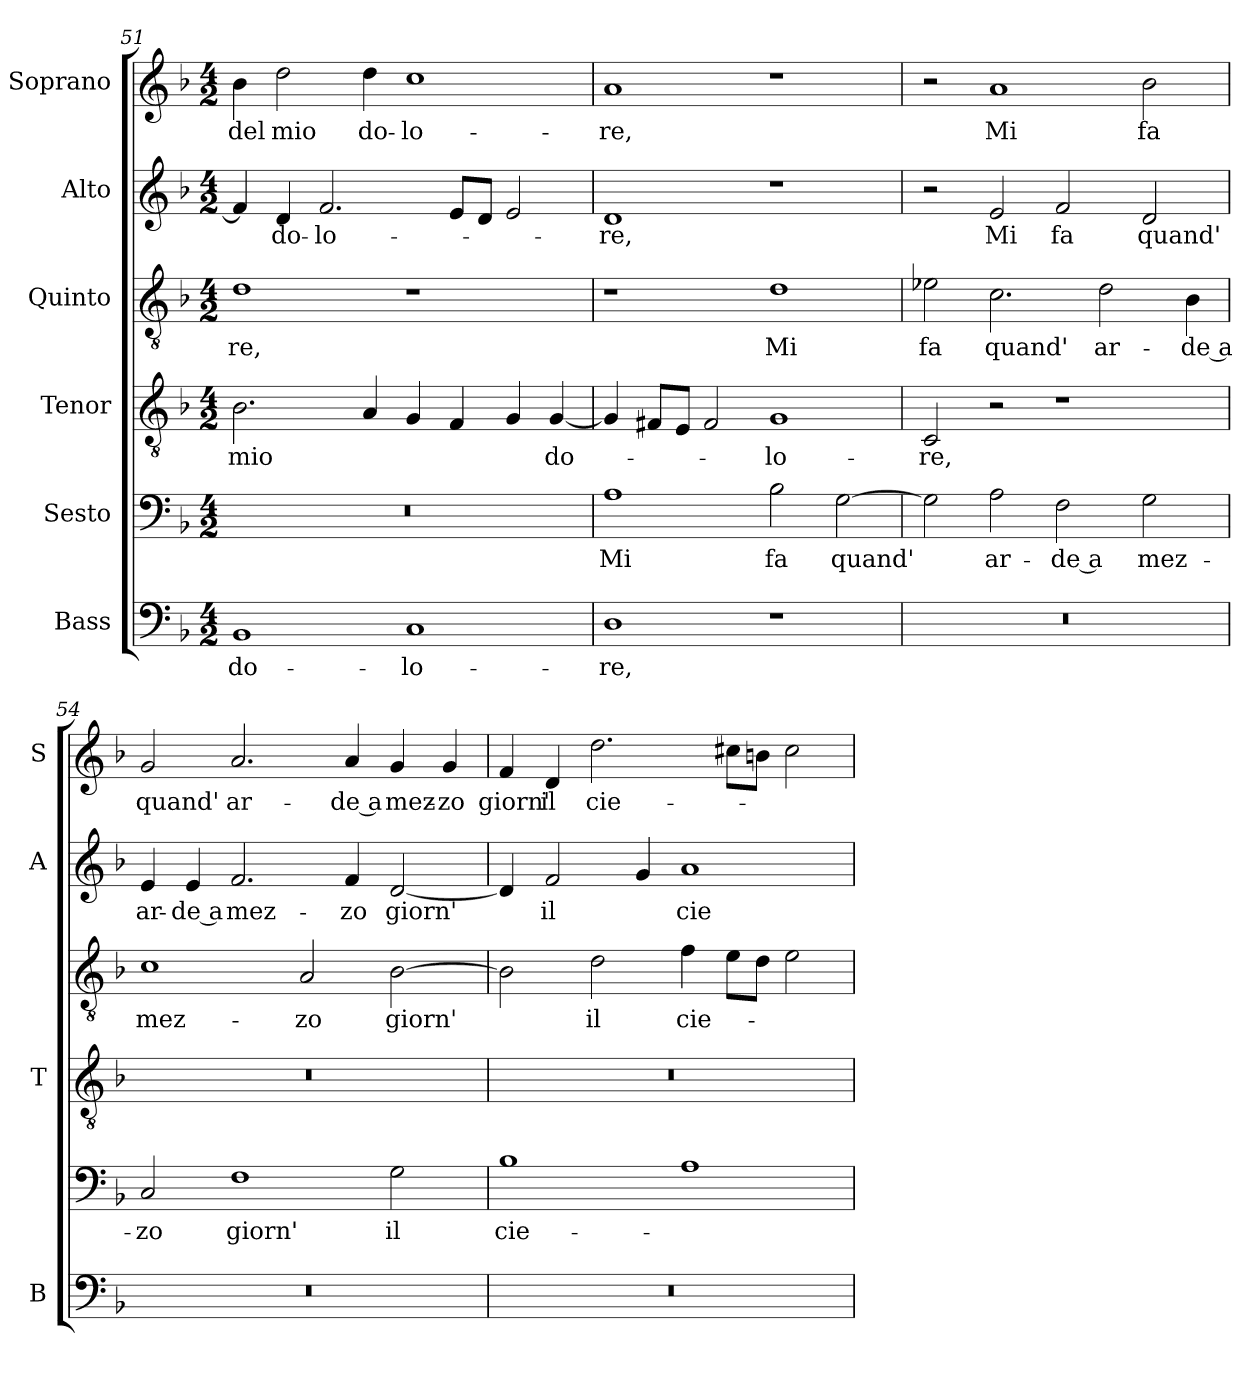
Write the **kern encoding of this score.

**kern	**text	**kern	**text	**kern	**text	**kern	**text	**kern	**text	**kern	**text
*part6	*part6	*part5	*part5	*part4	*part4	*part3	*part3	*part2	*part2	*part1	*part1
*staff6	*staff6	*staff5	*staff5	*staff4	*staff4	*staff3	*staff3	*staff2	*staff2	*staff1	*staff1
*I"Bass	*	*I"Sesto	*	*I"Tenor	*	*I"Quinto	*	*I"Alto	*	*I"Soprano	*
*I'B	*	*	*	*I'T	*	*	*	*I'A	*	*I'S	*
*clefF4	*	*clefF4	*	*clefGv2	*	*clefGv2	*	*clefG2	*	*clefG2	*
*k[b-]	*	*k[b-]	*	*k[b-]	*	*k[b-]	*	*k[b-]	*	*k[b-]	*
*F:	*	*F:	*	*F:	*	*F:	*	*F:	*	*F:	*
*M4/2	*	*M4/2	*	*M4/2	*	*M4/2	*	*M4/2	*	*M4/2	*
=51	=51	=51	=51	=51	=51	=51	=51	=51	=51	=51	=51
!	!LO:LY:b	!	!	!	!	!	!	!	!	!	!
!	!	!	!	!	!LO:LY:b	!	!	!	!	!	!
!	!	!	!	!	!	!	!LO:LY:b	!	!	!	!
!	!	!	!	!	!	!	!	!	!	!	!LO:LY:b
1BB-	do-	0r	.	2.B-\	mio	1d	-re,	4f/]	.	4b-\	del
!	!	!	!	!	!	!	!	!	!LO:LY:b	!	!
!	!	!	!	!	!	!	!	!	!	!	!LO:LY:b
.	.	.	.	.	.	.	.	4d/	do-	2dd\	mio
!	!	!	!	!	!	!	!	!	!LO:LY:b	!	!
.	.	.	.	.	.	.	.	2.f/	-lo-	.	.
!	!	!	!	!	!	!	!	!	!	!	!LO:LY:b
.	.	.	.	4A/	.	.	.	.	.	4dd\	do-
!	!LO:LY:b	!	!	!	!	!	!	!	!	!	!
!	!	!	!	!	!	!	!	!	!	!	!LO:LY:b
1C	-lo-	.	.	4G/	.	1r	.	.	.	1cc	-lo-
.	.	.	.	4F/	.	.	.	8e/L	.	.	.
.	.	.	.	.	.	.	.	8d/J	.	.	.
.	.	.	.	4G/	.	.	.	2e/	.	.	.
!	!	!	!	!	!LO:LY:b	!	!	!	!	!	!
.	.	.	.	[4G/	do-	.	.	.	.	.	.
!!LO:LB:g=z
=52	=52	=52	=52	=52	=52	=52	=52	=52	=52	=52	=52
!	!LO:LY:b	!	!	!	!	!	!	!	!	!	!
!	!	!	!LO:LY:b	!	!	!	!	!	!	!	!
!	!	!	!	!	!	!	!	!	!LO:LY:b	!	!
!	!	!	!	!	!	!	!	!	!	!	!LO:LY:b
1D	-re,	1A	Mi	4G/]	.	1r	.	1d	-re,	1a	-re,
.	.	.	.	8F#X/L	.	.	.	.	.	.	.
.	.	.	.	8E/J	.	.	.	.	.	.	.
.	.	.	.	2F#/	.	.	.	.	.	.	.
!	!	!	!LO:LY:b	!	!	!	!	!	!	!	!
!	!	!	!	!	!LO:LY:b	!	!	!	!	!	!
!	!	!	!	!	!	!	!LO:LY:b	!	!	!	!
1r	.	2B-\	fa	1G	-lo-	1d	Mi	1r	.	1r	.
!	!	!	!LO:LY:b	!	!	!	!	!	!	!	!
.	.	[2G\	quand'	.	.	.	.	.	.	.	.
=53	=53	=53	=53	=53	=53	=53	=53	=53	=53	=53	=53
!	!	!	!	!	!LO:LY:b	!	!	!	!	!	!
!	!	!	!	!	!	!	!LO:LY:b	!	!	!	!
0r	.	2G\]	.	2C/	-re,	2e-X\	fa	2r	.	2r	.
!	!	!	!LO:LY:b	!	!	!	!	!	!	!	!
!	!	!	!	!	!	!	!LO:LY:b	!	!	!	!
!	!	!	!	!	!	!	!	!	!LO:LY:b	!	!
!	!	!	!	!	!	!	!	!	!	!	!LO:LY:b
.	.	2A\	ar-	2r	.	2.c\	quand'	2e/	Mi	1a	Mi
!	!	!	!LO:LY:b	!	!	!	!	!	!	!	!
!	!	!	!	!	!	!	!	!	!LO:LY:b	!	!
.	.	2F\	-de a	1r	.	.	.	2f/	fa	.	.
!	!	!	!	!	!	!	!LO:LY:b	!	!	!	!
.	.	.	.	.	.	2d\	ar-	.	.	.	.
!	!	!	!LO:LY:b	!	!	!	!	!	!	!	!
!	!	!	!	!	!	!	!	!	!LO:LY:b	!	!
!	!	!	!	!	!	!	!	!	!	!	!LO:LY:b
.	.	2G\	mez-	.	.	.	.	2d/	quand'	2b-\	fa
!	!	!	!	!	!	!	!LO:LY:b	!	!	!	!
.	.	.	.	.	.	4B-\	-de a	.	.	.	.
=54	=54	=54	=54	=54	=54	=54	=54	=54	=54	=54	=54
!	!	!	!LO:LY:b	!	!	!	!	!	!	!	!
!	!	!	!	!	!	!	!LO:LY:b	!	!	!	!
!	!	!	!	!	!	!	!	!	!LO:LY:b	!	!
!	!	!	!	!	!	!	!	!	!	!	!LO:LY:b
0r	.	2C/	-zo	0r	.	1c	mez-	4e/	ar-	2g/	quand'
!	!	!	!	!	!	!	!	!	!LO:LY:b	!	!
.	.	.	.	.	.	.	.	4e/	-de a	.	.
!	!	!	!LO:LY:b	!	!	!	!	!	!	!	!
!	!	!	!	!	!	!	!	!	!LO:LY:b	!	!
!	!	!	!	!	!	!	!	!	!	!	!LO:LY:b
.	.	1F	giorn'	.	.	.	.	2.f/	mez-	2.a/	ar-
!	!	!	!	!	!	!	!LO:LY:b	!	!	!	!
.	.	.	.	.	.	2A/	-zo	.	.	.	.
!	!	!	!	!	!	!	!	!	!LO:LY:b	!	!
!	!	!	!	!	!	!	!	!	!	!	!LO:LY:b
.	.	.	.	.	.	.	.	4f/	-zo	4a/	-de a
!	!	!	!LO:LY:b	!	!	!	!	!	!	!	!
!	!	!	!	!	!	!	!LO:LY:b	!	!	!	!
!	!	!	!	!	!	!	!	!	!LO:LY:b	!	!
!	!	!	!	!	!	!	!	!	!	!	!LO:LY:b
.	.	2G\	il	.	.	[2B-\	giorn'	[2d/	giorn'	4g/	mez-
!	!	!	!	!	!	!	!	!	!	!	!LO:LY:b
.	.	.	.	.	.	.	.	.	.	4g/	-zo
=55	=55	=55	=55	=55	=55	=55	=55	=55	=55	=55	=55
!	!	!	!LO:LY:b	!	!	!	!	!	!	!	!
!	!	!	!	!	!	!	!	!	!	!	!LO:LY:b
0r	.	1B-	cie-	0r	.	2B-\]	.	4d/]	.	4f/	giorn'
!	!	!	!	!	!	!	!	!	!LO:LY:b	!	!
!	!	!	!	!	!	!	!	!	!	!	!LO:LY:b
.	.	.	.	.	.	.	.	2f/	il	4d/	il
!	!	!	!	!	!	!	!LO:LY:b	!	!	!	!
!	!	!	!	!	!	!	!	!	!	!	!LO:LY:b
.	.	.	.	.	.	2d\	il	.	.	2.dd\	cie-
.	.	.	.	.	.	.	.	4g/	.	.	.
!	!	!	!	!	!	!	!LO:LY:b	!	!	!	!
!	!	!	!	!	!	!	!	!	!LO:LY:b	!	!
.	.	1A	.	.	.	4f\	cie-	1a	cie-	.	.
.	.	.	.	.	.	8e\L	.	.	.	8cc#X\L	.
.	.	.	.	.	.	8d\J	.	.	.	8bn\J	.
.	.	.	.	.	.	2e\	.	.	.	2cc#\	.
=	=	=	=	=	=	=	=	=	=	=	=
*-	*-	*-	*-	*-	*-	*-	*-	*-	*-	*-	*-
